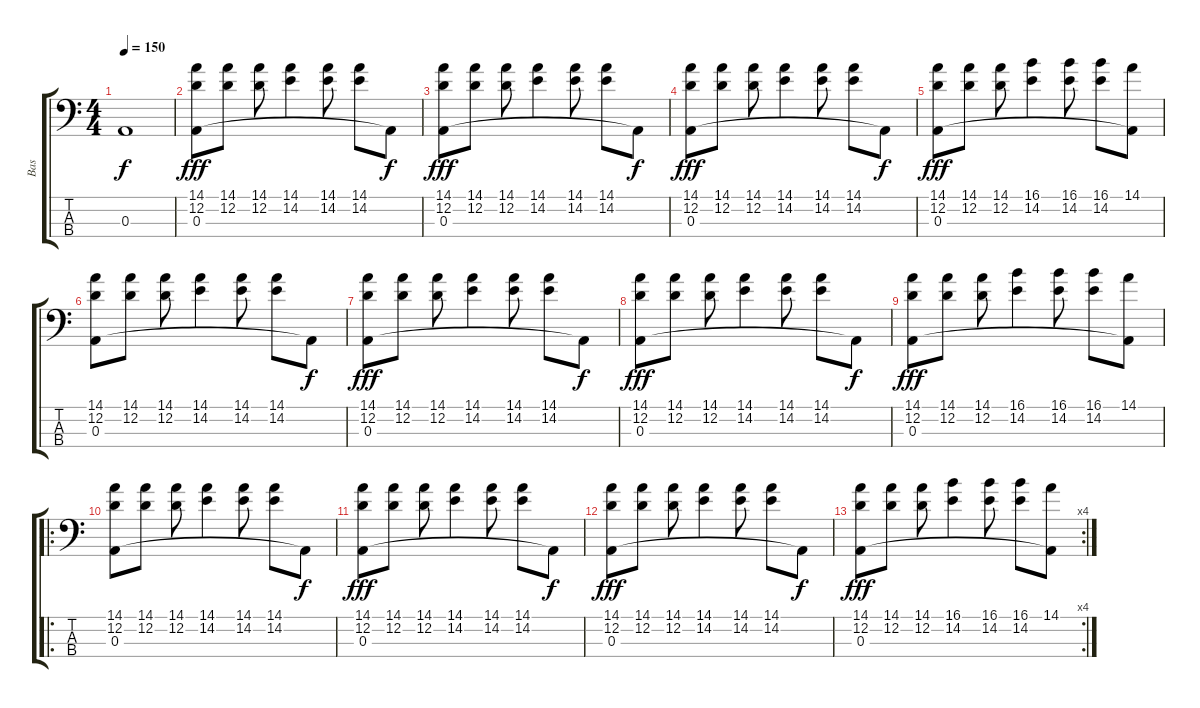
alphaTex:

\track ("Bas" "Bas") {instrument electricbasspick}
\staff {score tabs}
\tuning (G2 D2 A1 E1) {hide}
\ts (4 4)
\tempo 150
\clef f4
\ks c
0.3{t}.1{dy f} |
(14.1 12.2 0.3).8{dy fff} (14.1 12.2).8 (14.1 12.2).8 (14.1 14.2).4 (14.1 14.2).8 (14.1 14.2).8 0.3{t}.8{dy f} |
(14.1 12.2 0.3).8{dy fff} (14.1 12.2).8 (14.1 12.2).8 (14.1 14.2).4 (14.1 14.2).8 (14.1 14.2).8 0.3{t}.8{dy f} |
(14.1 12.2 0.3).8{dy fff} (14.1 12.2).8 (14.1 12.2).8 (14.1 14.2).4 (14.1 14.2).8 (14.1 14.2).8 0.3{t}.8{dy f} |
(14.1 12.2 0.3).8{dy fff} (14.1 12.2).8 (14.1 12.2).8 (16.1 14.2).4 (16.1 14.2).8 (16.1 14.2).8 (14.1 0.3{t}).8 |
(14.1 12.2 0.3).8 (14.1 12.2).8 (14.1 12.2).8 (14.1 14.2).4 (14.1 14.2).8 (14.1 14.2).8 0.3{t}.8{dy f} |
(14.1 12.2 0.3).8{dy fff} (14.1 12.2).8 (14.1 12.2).8 (14.1 14.2).4 (14.1 14.2).8 (14.1 14.2).8 0.3{t}.8{dy f} |
(14.1 12.2 0.3).8{dy fff} (14.1 12.2).8 (14.1 12.2).8 (14.1 14.2).4 (14.1 14.2).8 (14.1 14.2).8 0.3{t}.8{dy f} |
(14.1 12.2 0.3).8{dy fff} (14.1 12.2).8 (14.1 12.2).8 (16.1 14.2).4 (16.1 14.2).8 (16.1 14.2).8 (14.1 0.3{t}).8 |
\ro
(14.1 12.2 0.3).8 (14.1 12.2).8 (14.1 12.2).8 (14.1 14.2).4 (14.1 14.2).8 (14.1 14.2).8 0.3{t}.8{dy f} |
(14.1 12.2 0.3).8{dy fff} (14.1 12.2).8 (14.1 12.2).8 (14.1 14.2).4 (14.1 14.2).8 (14.1 14.2).8 0.3{t}.8{dy f} |
(14.1 12.2 0.3).8{dy fff} (14.1 12.2).8 (14.1 12.2).8 (14.1 14.2).4 (14.1 14.2).8 (14.1 14.2).8 0.3{t}.8{dy f} |
\rc 4
(14.1 12.2 0.3).8{dy fff} (14.1 12.2).8 (14.1 12.2).8 (16.1 14.2).4 (16.1 14.2).8 (16.1 14.2).8 (14.1 0.3{t}).8
